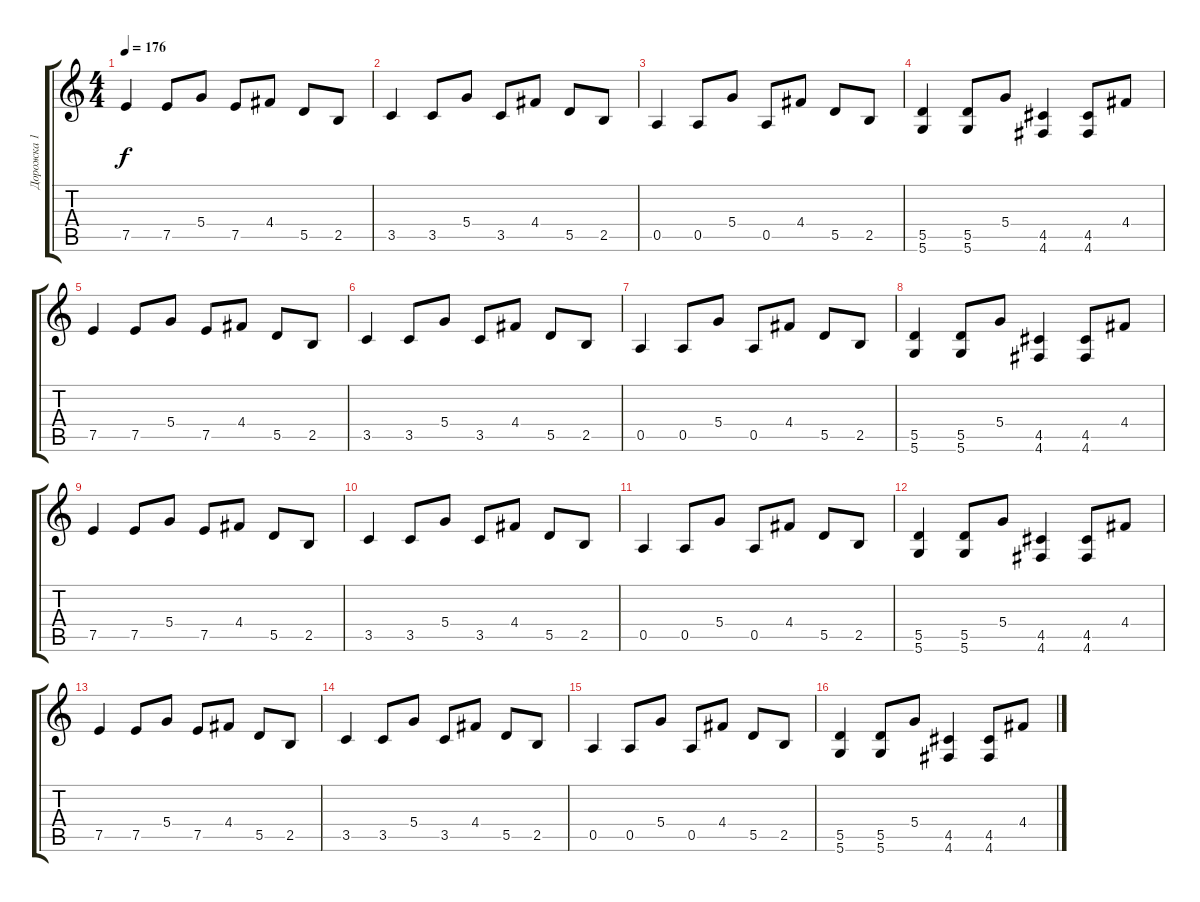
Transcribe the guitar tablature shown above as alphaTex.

\track ("Дорожка 1" "Дорожка 1") {instrument distortionguitar}
\staff {score tabs}
\tuning (E4 B3 G3 D3 A2 D2) {hide}
\ts (4 4)
\tempo 176
\clef g2
\ks c
7.5.4{dy f} 7.5.8 5.4.8 7.5.8 4.4.8 5.5.8 2.5.8 |
3.5.4 3.5.8 5.4.8 3.5.8 4.4.8 5.5.8 2.5.8 |
0.5.4 0.5.8 5.4.8 0.5.8 4.4.8 5.5.8 2.5.8 |
(5.5 5.6).4 (5.5 5.6).8 5.4.8 (4.5 4.6).4 (4.5 4.6).8 4.4.8 |
7.5.4 7.5.8 5.4.8 7.5.8 4.4.8 5.5.8 2.5.8 |
3.5.4 3.5.8 5.4.8 3.5.8 4.4.8 5.5.8 2.5.8 |
0.5.4 0.5.8 5.4.8 0.5.8 4.4.8 5.5.8 2.5.8 |
(5.5 5.6).4 (5.5 5.6).8 5.4.8 (4.5 4.6).4 (4.5 4.6).8 4.4.8 |
7.5.4 7.5.8 5.4.8 7.5.8 4.4.8 5.5.8 2.5.8 |
3.5.4 3.5.8 5.4.8 3.5.8 4.4.8 5.5.8 2.5.8 |
0.5.4 0.5.8 5.4.8 0.5.8 4.4.8 5.5.8 2.5.8 |
(5.5 5.6).4 (5.5 5.6).8 5.4.8 (4.5 4.6).4 (4.5 4.6).8 4.4.8 |
7.5.4 7.5.8 5.4.8 7.5.8 4.4.8 5.5.8 2.5.8 |
3.5.4 3.5.8 5.4.8 3.5.8 4.4.8 5.5.8 2.5.8 |
0.5.4 0.5.8 5.4.8 0.5.8 4.4.8 5.5.8 2.5.8 |
(5.5 5.6).4 (5.5 5.6).8 5.4.8 (4.5 4.6).4 (4.5 4.6).8 4.4.8
